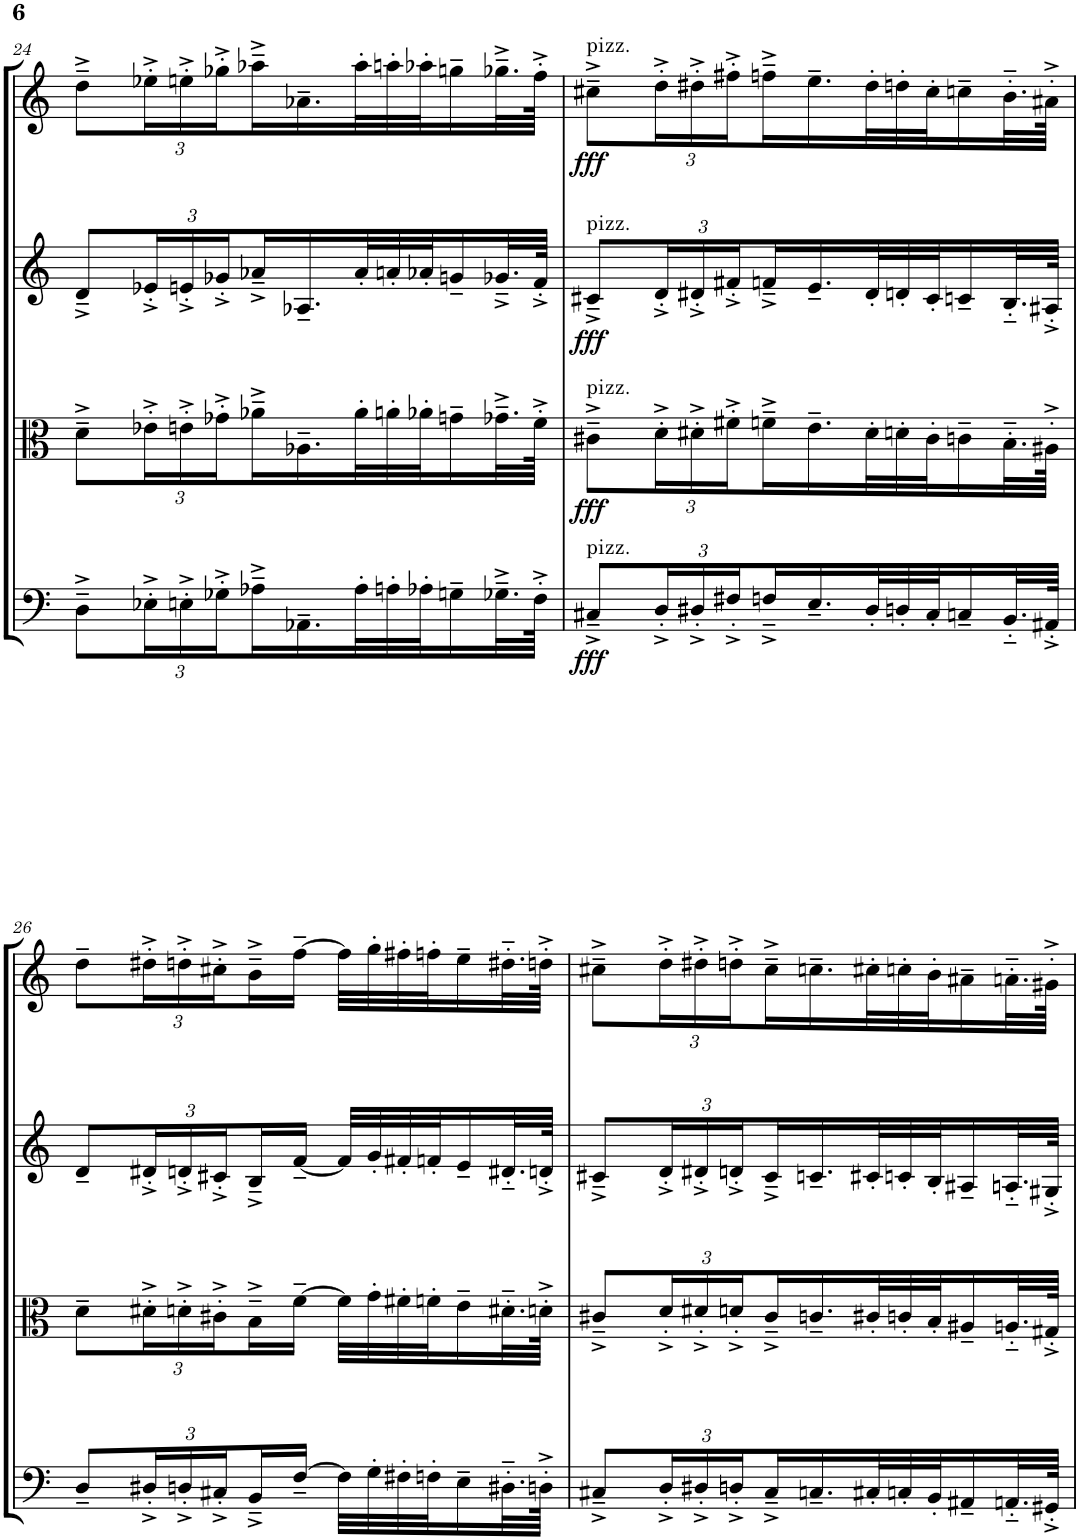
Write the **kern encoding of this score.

**kern	**dynam	**kern	**dynam	**kern	**dynam	**kern	**dynam
*part4	*part4	*part3	*part3	*part2	*part2	*part1	*part1
*staff4	*staff4	*staff3	*staff3	*staff2	*staff2	*staff1	*staff1
*I"Violoncello	*	*I"Viola	*	*I"Violin II	*	*I"Violin I	*
*I'Vc	*	*I'Vla	*	*I'Vln	*	*I'Vln	*
!!LO:PB:g=z
*clefF4	*	*clefC3	*	*clefG2	*	*clefG2	*
*k[]	*	*k[]	*	*k[]	*	*k[]	*
*M5/8	*	*M5/8	*	*M5/8	*	*M5/8	*
=24	=24	=24	=24	=24	=24	=24	=24
8D~^\L	.	8d~^\L	.	8d~^/L	.	8dd~^\L	.
*Xbrackettup	*	*Xbrackettup	*	*Xbrackettup	*	*Xbrackettup	*
24E-X'^\L	.	24e-X'^\L	.	24e-X'^/L	.	24ee-X'^\L	.
24En'^\	.	24en'^\	.	24en'^/	.	24een'^\	.
24G-X'^\	.	24g-X'^\	.	24g-X'^/	.	24gg-X'^\	.
16A-X~^\	.	16a-X~^\	.	16a-X~^/	.	16aa-X~^\	.
16.AA-X~\	.	16.A-X~\	.	16.A-X~/	.	16.a-X~\	.
32A-'\L	.	32a-'\L	.	32a-'/L	.	32aa-'\L	.
32An'\	.	32an'\	.	32an'/	.	32aan'\	.
32A-X'\J	.	32a-X'\J	.	32a-X'/J	.	32aa-X'\J	.
16Gn~\	.	16gn~\	.	16gn~/	.	16ggn~\	.
32.G-X~^\L	.	32.g-X~^\L	.	32.g-X~^/L	.	32.gg-X~^\L	.
64F'^\JJJk	.	64f'^\JJJk	.	64f'^/JJJk	.	64ff'^\JJJk	.
=25	=25	=25	=25	=25	=25	=25	=25
!	!	!	!	!	!	!LO:TX:a:t=pizz.	!
!	!	!	!	!LO:TX:a:t=pizz.	!	!	!
!	!	!LO:TX:a:t=pizz.	!	!	!	!	!
!LO:TX:a:t=pizz.	!	!	!	!	!	!	!
!	!LO:DY:b	!	!LO:DY:b	!	!LO:DY:b	!	!LO:DY:b
8C#X~^/L	fff	8c#X~^\L	fff	8c#X~^/L	fff	8cc#X~^\L	fff
24D'^/L	.	24d'^\L	.	24d'^/L	.	24dd'^\L	.
24D#X'^/	.	24d#X'^\	.	24d#X'^/	.	24dd#X'^\	.
24F#X'^/	.	24f#X'^\	.	24f#X'^/	.	24ff#X'^\	.
16Fn~^/	.	16fn~^\	.	16fn~^/	.	16ffn~^\	.
16.E~/	.	16.e~\	.	16.e~/	.	16.ee~\	.
32D#'/L	.	32d#'\L	.	32d#'/L	.	32dd#'\L	.
32Dn'/	.	32dn'\	.	32dn'/	.	32ddn'\	.
32C#'/J	.	32c#'\J	.	32c#'/J	.	32cc#'\J	.
16Cn~/	.	16cn~\	.	16cn~/	.	16ccn~\	.
32.BB'~/L	.	32.B'~\L	.	32.B'~/L	.	32.b'~\L	.
64AA#X'^/JJJk	.	64A#X'^\JJJk	.	64A#X'^/JJJk	.	64a#X'^\JJJk	.
!!LO:LB:g=z
=26	=26	=26	=26	=26	=26	=26	=26
8D~/L	.	8d~\L	.	8d~/L	.	8dd~\L	.
24D#X'^/L	.	24d#X'^\L	.	24d#X'^/L	.	24dd#X'^\L	.
24Dn'^/	.	24dn'^\	.	24dn'^/	.	24ddn'^\	.
24C#X'^/	.	24c#X'^\	.	24c#X'^/	.	24cc#X'^\	.
16BB~^/	.	16B~^\	.	16B~^/	.	16b~^\	.
[16F~/JJ	.	[16f~\JJ	.	[16f~/JJ	.	[16ff~\JJ	.
32F\LLL]	.	32f\LLL]	.	32f/LLL]	.	32ff\LLL]	.
32G'\	.	32g'\	.	32g'/	.	32gg'\	.
32F#X'\	.	32f#X'\	.	32f#X'/	.	32ff#X'\	.
32Fn'\J	.	32fn'\J	.	32fn'/J	.	32ffn'\J	.
16E~\	.	16e~\	.	16e~/	.	16ee~\	.
32.D#X'~\L	.	32.d#X'~\L	.	32.d#X'~/L	.	32.dd#X'~\L	.
64Dn'^\JJJk	.	64dn'^\JJJk	.	64dn'^/JJJk	.	64ddn'^\JJJk	.
=27	=27	=27	=27	=27	=27	=27	=27
8C#X~^/L	.	8c#X~^/L	.	8c#X~^/L	.	8cc#X~^\L	.
24D'^/L	.	24d'^/L	.	24d'^/L	.	24dd'^\L	.
24D#X'^/	.	24d#X'^/	.	24d#X'^/	.	24dd#X'^\	.
24Dn'^/	.	24dn'^/	.	24dn'^/	.	24ddn'^\	.
16C#~^/	.	16c#~^/	.	16c#~^/	.	16cc#~^\	.
16.Cn~/	.	16.cn~/	.	16.cn~/	.	16.ccn~\	.
32C#X'/L	.	32c#X'/L	.	32c#X'/L	.	32cc#X'\L	.
32Cn'/	.	32cn'/	.	32cn'/	.	32ccn'\	.
32BB'/J	.	32B'/J	.	32B'/J	.	32b'\J	.
16AA#X~/	.	16A#X~/	.	16A#X~/	.	16a#X~\	.
32.AAn'~/L	.	32.An'~/L	.	32.An'~/L	.	32.an'~\L	.
64GG#X'^/JJJk	.	64G#X'^/JJJk	.	64G#X'^/JJJk	.	64g#X'^\JJJk	.
=	=	=	=	=	=	=	=
*-	*-	*-	*-	*-	*-	*-	*-
